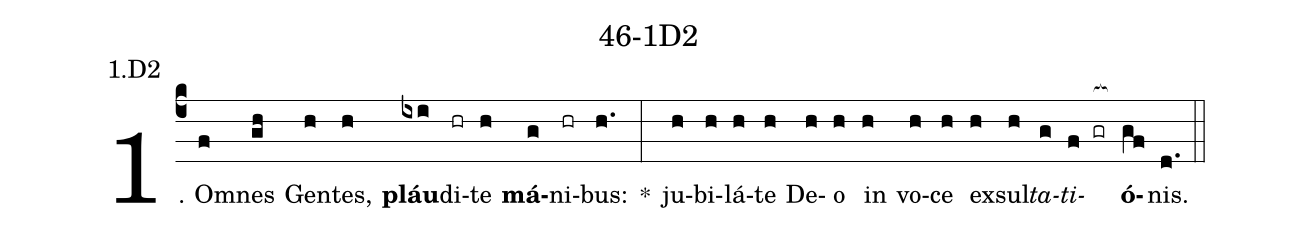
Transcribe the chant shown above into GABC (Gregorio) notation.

name: 46-1D2;
annotation: 1.D2;
%%
(c4)1. Om(f)nes(gh) Gen(h)tes,(h) <b>pláu</b>(ixi)di(hr)te(h) <b>má</b>(g)ni(hr)bus:(h.) *(:) ju(h)bi(h)lá(h)te(h) De(h)o(h) in(h) vo(h)ce(h) ex(h)sul(h)<i>ta</i>(g)<i>ti</i>(f gr[ocb:1{])<b>ó</b>(gf[ocb:0}])nis.(d.) (::)
